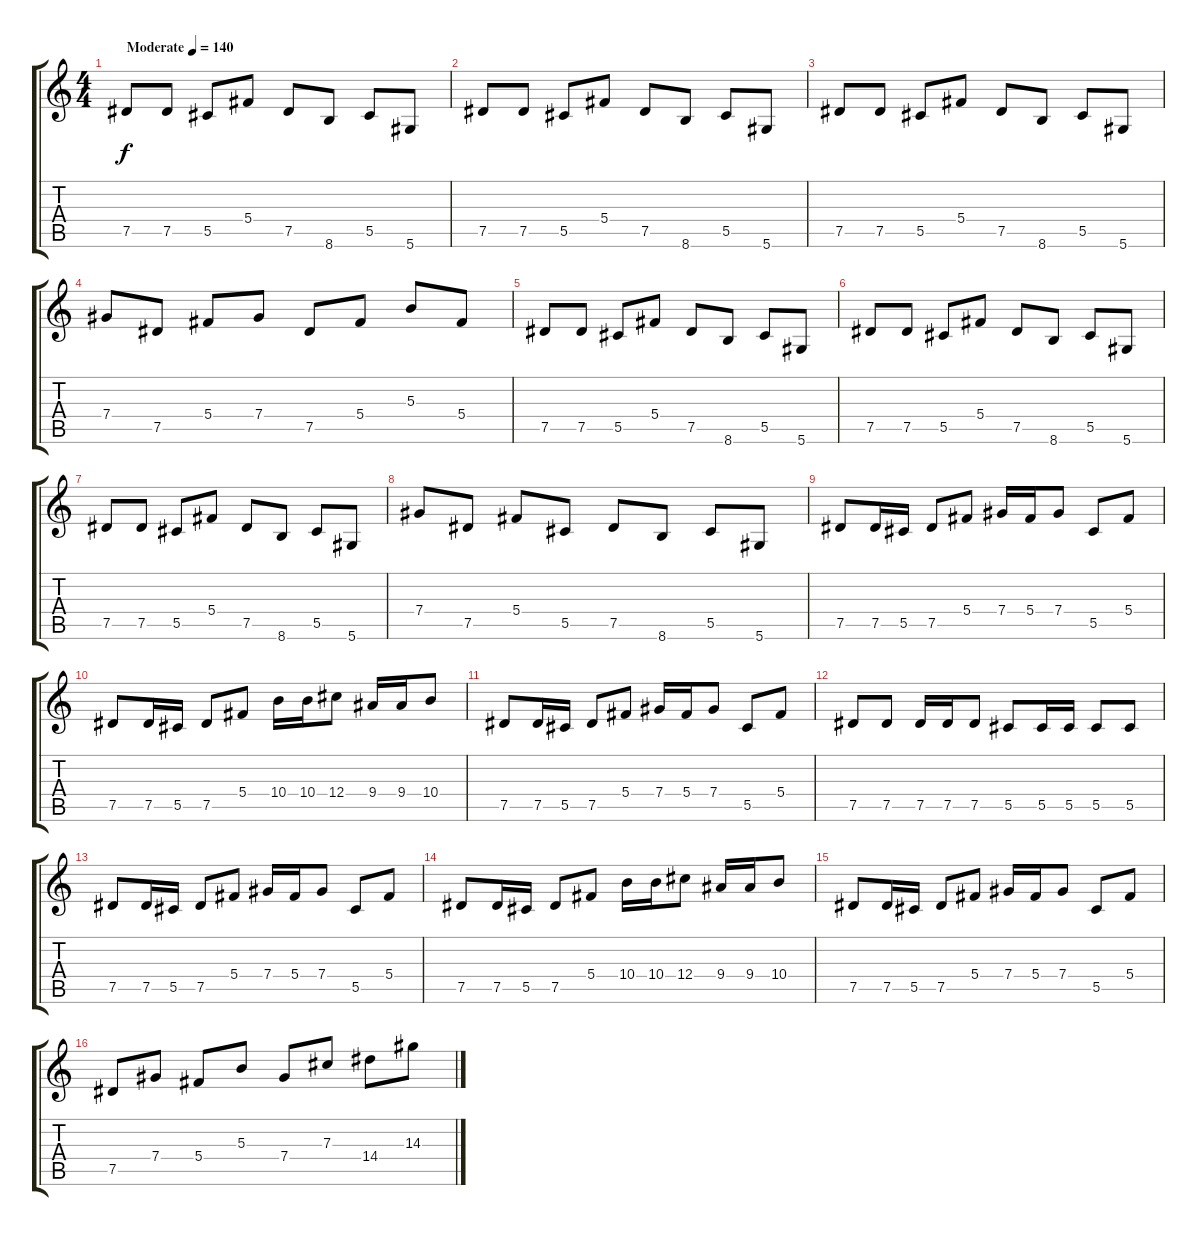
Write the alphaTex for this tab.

\track "" {instrument overdrivenguitar}
\staff {score tabs}
\tuning (Eb4 Bb3 Gb3 Db3 Ab2 Eb2) {hide}
\ts (4 4)
\tempo (140 "Moderate")
\clef g2
\ks c
7.5.8{dy f instrument overdrivenguitar} 7.5.8 5.5.8 5.4.8 7.5.8 8.6.8 5.5.8 5.6.8 |
7.5.8 7.5.8 5.5.8 5.4.8 7.5.8 8.6.8 5.5.8 5.6.8 |
7.5.8 7.5.8 5.5.8 5.4.8 7.5.8 8.6.8 5.5.8 5.6.8 |
7.4.8 7.5.8 5.4.8 7.4.8 7.5.8 5.4.8 5.3.8 5.4.8 |
7.5.8 7.5.8 5.5.8 5.4.8 7.5.8 8.6.8 5.5.8 5.6.8 |
7.5.8 7.5.8 5.5.8 5.4.8 7.5.8 8.6.8 5.5.8 5.6.8 |
7.5.8 7.5.8 5.5.8 5.4.8 7.5.8 8.6.8 5.5.8 5.6.8 |
7.4.8 7.5.8 5.4.8 5.5.8 7.5.8 8.6.8 5.5.8 5.6.8 |
7.5.8 7.5.16 5.5.16 7.5.8 5.4.8 7.4.16 5.4.16 7.4.8 5.5.8 5.4.8 |
7.5.8 7.5.16 5.5.16 7.5.8 5.4.8 10.4.16 10.4.16 12.4.8{txt ""} 9.4.16 9.4.16 10.4.8 |
7.5.8 7.5.16 5.5.16 7.5.8 5.4.8 7.4.16 5.4.16 7.4.8 5.5.8 5.4.8 |
7.5.8 7.5.8 7.5.16 7.5.16 7.5.8 5.5.8 5.5.16 5.5.16 5.5.8 5.5.8 |
7.5.8 7.5.16 5.5.16 7.5.8 5.4.8 7.4.16 5.4.16 7.4.8 5.5.8 5.4.8 |
7.5.8 7.5.16 5.5.16 7.5.8 5.4.8 10.4.16 10.4.16 12.4.8 9.4.16 9.4.16 10.4.8 |
7.5.8 7.5.16 5.5.16 7.5.8 5.4.8 7.4.16 5.4.16 7.4.8 5.5.8 5.4.8 |
7.5.8 7.4.8 5.4.8 5.3.8 7.4.8 7.3.8 14.4.8 14.3.8
